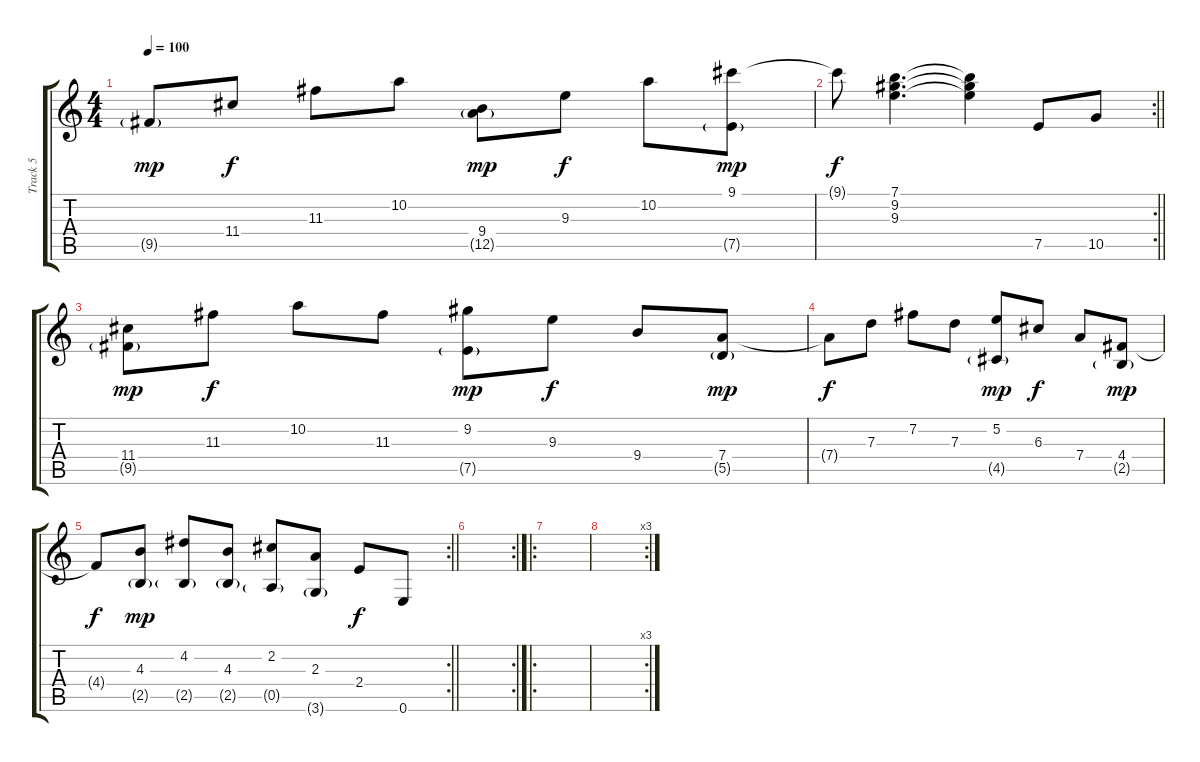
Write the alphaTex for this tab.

\track ("Track 5" "Track 5") {instrument acousticguitarsteel}
\staff {score tabs}
\tuning (E4 B3 G3 D3 A2 E2) {hide}
\ts (4 4)
\tempo 100
\clef g2
\ks c
9.5{g}.8{dy mp} 11.4.8{dy f} 11.3.8 10.2.8 (9.4 12.5{g}).8{dy mp} 9.3.8{dy f} 10.2.8 (9.1 7.5{g}).8{dy mp} |
\rc 2
\barLineRight lightlight
9.1{t}.8{dy f} (7.1 9.2 9.3).4{d} (7.1{t} 9.2{t} 9.3{t}).4 7.5.8 10.5.8 |
(11.4 9.5{g}).8{dy mp} 11.3.8{dy f} 10.2.8 11.3.8 (9.2 7.5{g}).8{dy mp} 9.3.8{dy f} 9.4.8 (7.4 5.5{g}).8{dy mp} |
7.4{t}.8{dy f} 7.3.8 7.2.8 7.3.8 (5.2 4.5{g}).8{dy mp} 6.3.8{dy f} 7.4.8 (4.4 2.5{g}).8{dy mp} |
\rc 2
\barLineRight lightlight
4.4{t}.8{dy f} (4.3 2.5{g}).8{dy mp} (4.2 2.5{g}).8 (4.3 2.5{g}).8 (2.2 0.5{g}).8 (2.3 3.6{g}).8 2.4.8{dy f} 0.6.8 |
\rc 2
|
\ro
|
\rc 3
